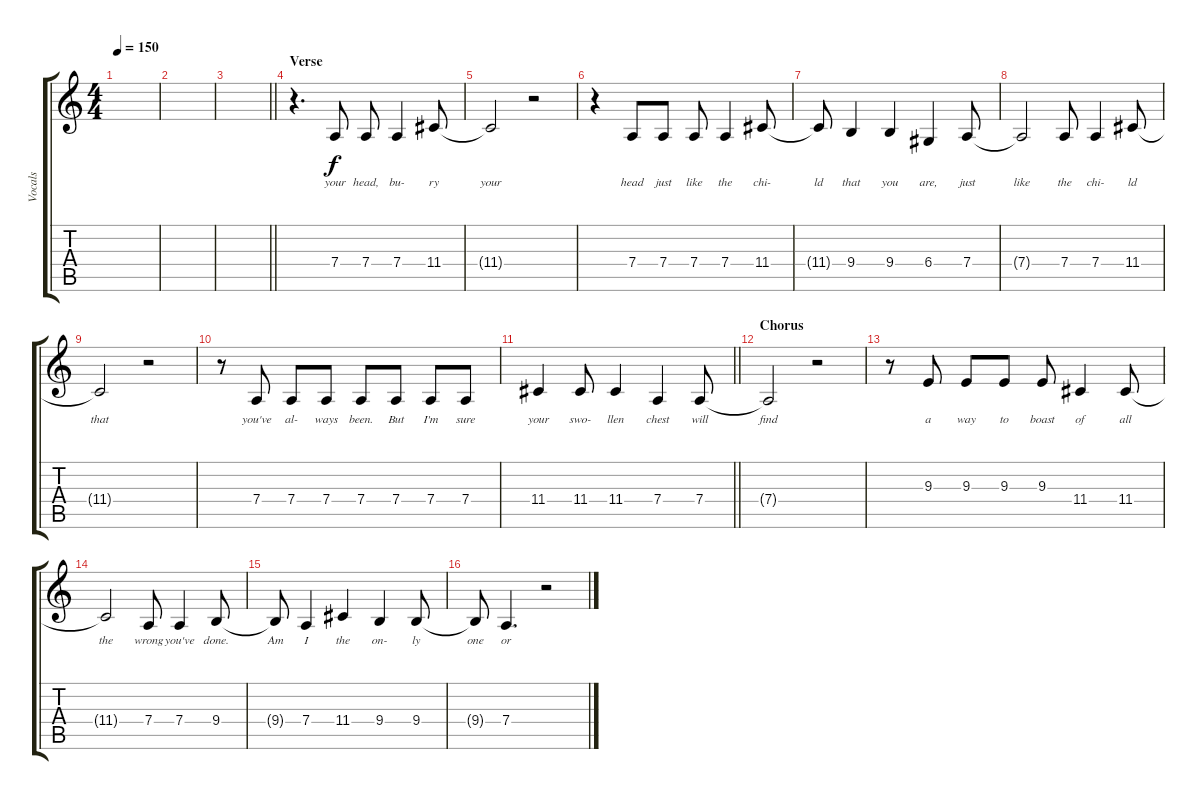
\track ("Vocals" "Vocals") {instrument clarinet}
\staff {score tabs}
\tuning (E4 B3 G3 D3 A2 D2) {hide}
\ts (4 4)
\tempo 150
\clef g2
\ks c
|
|
\barLineRight lightlight
|
\section ("" "Verse")
r.4{d} 7.4.8{lyrics (0 "your") lyrics (1 "") lyrics (2 "") lyrics (3 "") lyrics (4 "")} 7.4.8{lyrics (0 "head,") lyrics (1 "") lyrics (2 "") lyrics (3 "") lyrics (4 "")} 7.4.4{lyrics (0 "bu-") lyrics (1 "") lyrics (2 "") lyrics (3 "") lyrics (4 "")} 11.4.8{lyrics (0 "ry") lyrics (1 "") lyrics (2 "") lyrics (3 "") lyrics (4 "")} |
11.4{t}.2{lyrics (0 "your") lyrics (1 "") lyrics (2 "") lyrics (3 "") lyrics (4 "")} r.2 |
r.4 7.4.8{lyrics (0 "head") lyrics (1 "") lyrics (2 "") lyrics (3 "") lyrics (4 "")} 7.4.8{lyrics (0 "just") lyrics (1 "") lyrics (2 "") lyrics (3 "") lyrics (4 "")} 7.4.8{lyrics (0 "like") lyrics (1 "") lyrics (2 "") lyrics (3 "") lyrics (4 "")} 7.4.4{lyrics (0 "the") lyrics (1 "") lyrics (2 "") lyrics (3 "") lyrics (4 "")} 11.4.8{lyrics (0 "chi-") lyrics (1 "") lyrics (2 "") lyrics (3 "") lyrics (4 "")} |
11.4{t}.8{lyrics (0 "ld") lyrics (1 "") lyrics (2 "") lyrics (3 "") lyrics (4 "")} 9.4.4{lyrics (0 "that") lyrics (1 "") lyrics (2 "") lyrics (3 "") lyrics (4 "")} 9.4.4{lyrics (0 "you") lyrics (1 "") lyrics (2 "") lyrics (3 "") lyrics (4 "")} 6.4.4{lyrics (0 "are,") lyrics (1 "") lyrics (2 "") lyrics (3 "") lyrics (4 "")} 7.4.8{lyrics (0 "just") lyrics (1 "") lyrics (2 "") lyrics (3 "") lyrics (4 "")} |
7.4{t}.2{lyrics (0 "like") lyrics (1 "") lyrics (2 "") lyrics (3 "") lyrics (4 "")} 7.4.8{lyrics (0 "the") lyrics (1 "") lyrics (2 "") lyrics (3 "") lyrics (4 "")} 7.4.4{lyrics (0 "chi-") lyrics (1 "") lyrics (2 "") lyrics (3 "") lyrics (4 "")} 11.4.8{lyrics (0 "ld") lyrics (1 "") lyrics (2 "") lyrics (3 "") lyrics (4 "")} |
11.4{t}.2{lyrics (0 "that") lyrics (1 "") lyrics (2 "") lyrics (3 "") lyrics (4 "")} r.2 |
r.8 7.4.8{lyrics (0 "you've") lyrics (1 "") lyrics (2 "") lyrics (3 "") lyrics (4 "")} 7.4.8{lyrics (0 "al-") lyrics (1 "") lyrics (2 "") lyrics (3 "") lyrics (4 "")} 7.4.8{lyrics (0 "ways") lyrics (1 "") lyrics (2 "") lyrics (3 "") lyrics (4 "")} 7.4.8{lyrics (0 "been.") lyrics (1 "") lyrics (2 "") lyrics (3 "") lyrics (4 "")} 7.4.8{lyrics (0 "But") lyrics (1 "") lyrics (2 "") lyrics (3 "") lyrics (4 "")} 7.4.8{lyrics (0 "I'm") lyrics (1 "") lyrics (2 "") lyrics (3 "") lyrics (4 "")} 7.4.8{lyrics (0 "sure") lyrics (1 "") lyrics (2 "") lyrics (3 "") lyrics (4 "")} |
\barLineRight lightlight
11.4.4{lyrics (0 "your") lyrics (1 "") lyrics (2 "") lyrics (3 "") lyrics (4 "")} 11.4.8{lyrics (0 "swo-") lyrics (1 "") lyrics (2 "") lyrics (3 "") lyrics (4 "")} 11.4.4{lyrics (0 "llen") lyrics (1 "") lyrics (2 "") lyrics (3 "") lyrics (4 "")} 7.4.4{lyrics (0 "chest") lyrics (1 "") lyrics (2 "") lyrics (3 "") lyrics (4 "")} 7.4.8{lyrics (0 "will") lyrics (1 "") lyrics (2 "") lyrics (3 "") lyrics (4 "")} |
\section ("" "Chorus")
7.4{t}.2{lyrics (0 "find") lyrics (1 "") lyrics (2 "") lyrics (3 "") lyrics (4 "")} r.2 |
r.8 9.3.8{lyrics (0 "a") lyrics (1 "") lyrics (2 "") lyrics (3 "") lyrics (4 "")} 9.3.8{lyrics (0 "way") lyrics (1 "") lyrics (2 "") lyrics (3 "") lyrics (4 "")} 9.3.8{lyrics (0 "to") lyrics (1 "") lyrics (2 "") lyrics (3 "") lyrics (4 "")} 9.3.8{lyrics (0 "boast") lyrics (1 "") lyrics (2 "") lyrics (3 "") lyrics (4 "")} 11.4.4{lyrics (0 "of") lyrics (1 "") lyrics (2 "") lyrics (3 "") lyrics (4 "")} 11.4.8{lyrics (0 "all") lyrics (1 "") lyrics (2 "") lyrics (3 "") lyrics (4 "")} |
11.4{t}.2{lyrics (0 "the") lyrics (1 "") lyrics (2 "") lyrics (3 "") lyrics (4 "")} 7.4.8{lyrics (0 "wrong") lyrics (1 "") lyrics (2 "") lyrics (3 "") lyrics (4 "")} 7.4.4{lyrics (0 "you've") lyrics (1 "") lyrics (2 "") lyrics (3 "") lyrics (4 "")} 9.4.8{lyrics (0 "done.") lyrics (1 "") lyrics (2 "") lyrics (3 "") lyrics (4 "")} |
9.4{t}.8{lyrics (0 "Am") lyrics (1 "") lyrics (2 "") lyrics (3 "") lyrics (4 "")} 7.4.4{lyrics (0 "I") lyrics (1 "") lyrics (2 "") lyrics (3 "") lyrics (4 "")} 11.4.4{lyrics (0 "the") lyrics (1 "") lyrics (2 "") lyrics (3 "") lyrics (4 "")} 9.4.4{lyrics (0 "on-") lyrics (1 "") lyrics (2 "") lyrics (3 "") lyrics (4 "")} 9.4.8{lyrics (0 "ly") lyrics (1 "") lyrics (2 "") lyrics (3 "") lyrics (4 "")} |
9.4{t}.8{lyrics (0 "one") lyrics (1 "") lyrics (2 "") lyrics (3 "") lyrics (4 "")} 7.4.4{d lyrics (0 "or") lyrics (1 "") lyrics (2 "") lyrics (3 "") lyrics (4 "")} r.2
